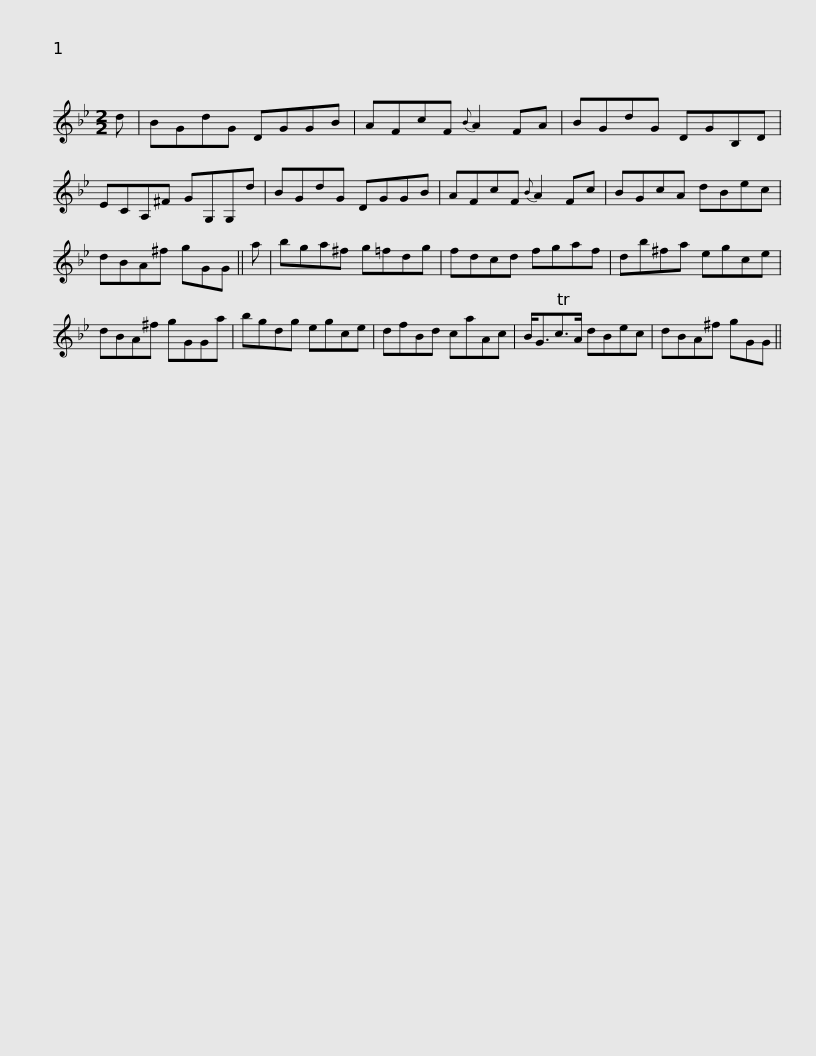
X:1
L:1/8
M:2/2
I:linebreak $
K:Gmin
V:1 treble
V:1
 d | BGdG DGGB | AFcF{B} A2 FA | BGdG DGB,D | ECA,^F GG,G,d | %5
 BGdG DGGB |$ AFcF{B} A2 Fc | BGcA dBec | dBA^f gGG || a | %10
 bga^f g=fdg | fdcd fgaf |$ db^fa egce | dBA^f gGGa | bgdg egce | %15
 dfBd caAc | B<GTc>A dBec |$ dBA^f gGG || %18
